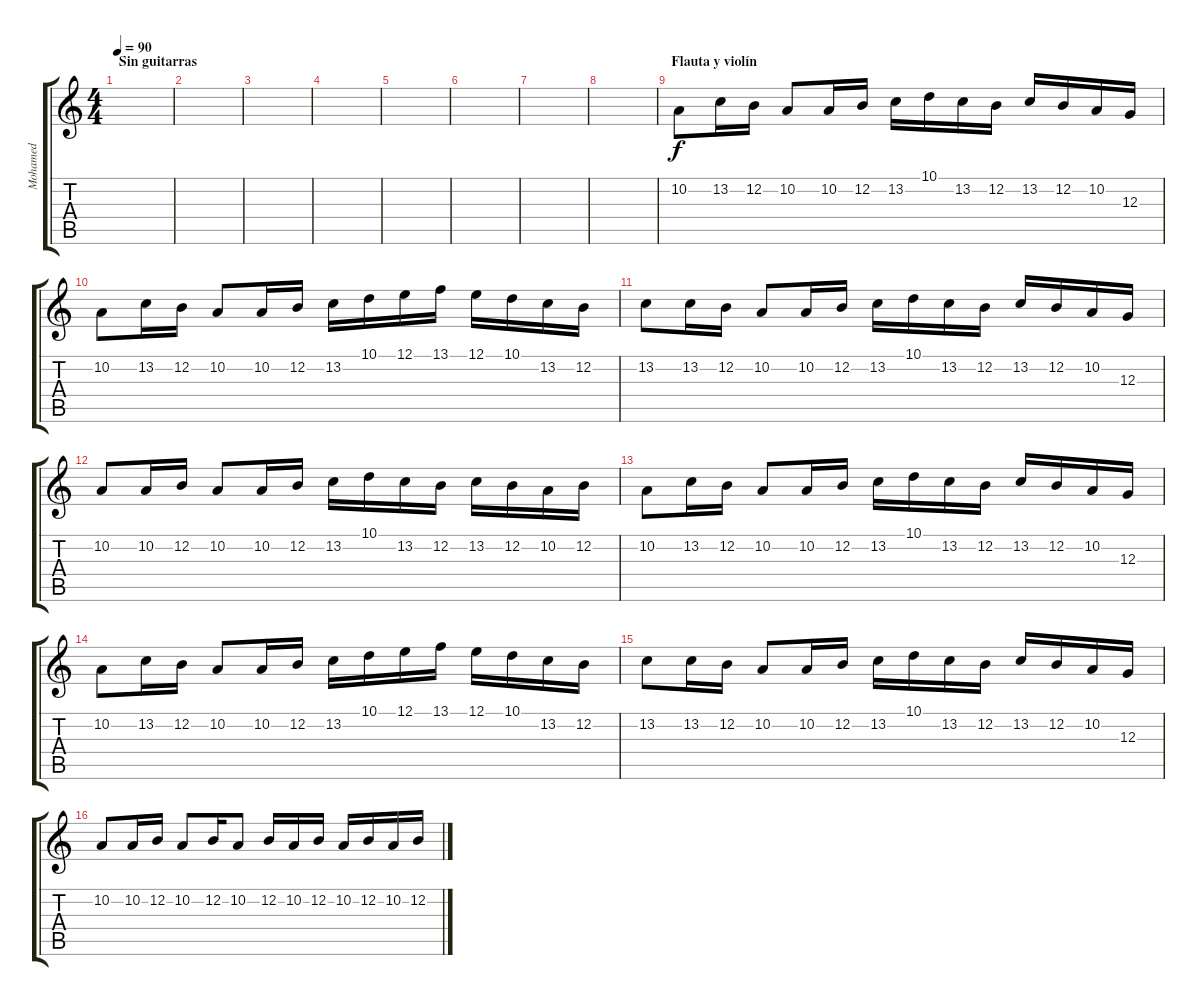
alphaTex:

\track ("Mohamed" "Mohamed") {instrument violin}
\staff {score tabs}
\tuning (E4 B3 G3 D3 A2 E2) {hide}
\ts (4 4)
\section ("" "Sin guitarras")
\tempo 90
\clef g2
\ks c
|
|
|
|
|
|
|
|
\section ("" "Flauta y violín")
10.2.8 13.2.16 12.2.16 10.2.8 10.2.16 12.2.16 13.2.16 10.1.16 13.2.16 12.2.16 13.2.16 12.2.16 10.2.16 12.3.16 |
10.2.8 13.2.16 12.2.16 10.2.8 10.2.16 12.2.16 13.2.16 10.1.16 12.1.16 13.1.16 12.1.16 10.1.16 13.2.16 12.2.16 |
13.2.8 13.2.16 12.2.16 10.2.8 10.2.16 12.2.16 13.2.16 10.1.16 13.2.16 12.2.16 13.2.16 12.2.16 10.2.16 12.3.16 |
10.2.8 10.2.16 12.2.16 10.2.8 10.2.16 12.2.16 13.2.16 10.1.16 13.2.16 12.2.16 13.2.16 12.2.16 10.2.16 12.2.16 |
10.2.8 13.2.16 12.2.16 10.2.8 10.2.16 12.2.16 13.2.16 10.1.16 13.2.16 12.2.16 13.2.16 12.2.16 10.2.16 12.3.16 |
10.2.8 13.2.16 12.2.16 10.2.8 10.2.16 12.2.16 13.2.16 10.1.16 12.1.16 13.1.16 12.1.16 10.1.16 13.2.16 12.2.16 |
13.2.8 13.2.16 12.2.16 10.2.8 10.2.16 12.2.16 13.2.16 10.1.16 13.2.16 12.2.16 13.2.16 12.2.16 10.2.16 12.3.16 |
10.2.8 10.2.16 12.2.16 10.2.8 12.2.16 10.2.8 12.2.16 10.2.16 12.2.16 10.2.16 12.2.16 10.2.16 12.2.16
